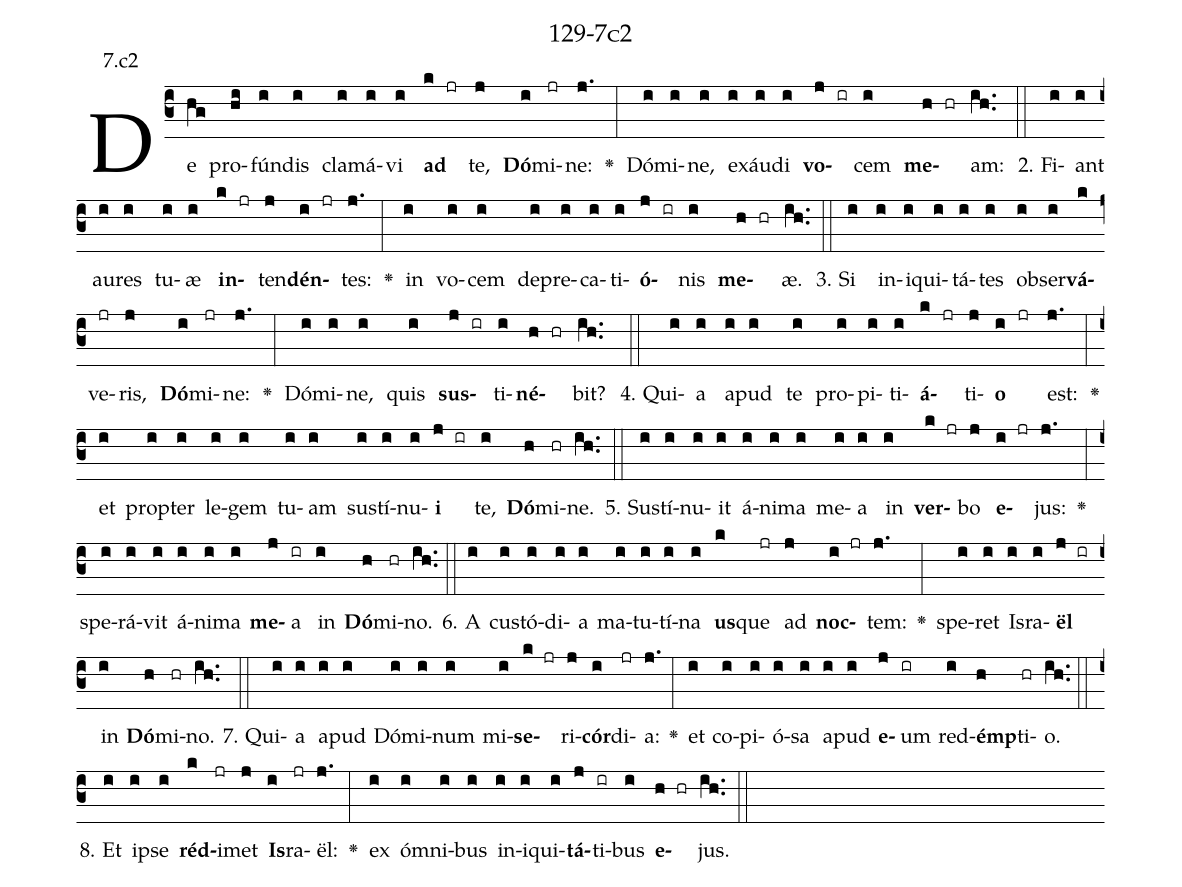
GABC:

name: 129-7c2;
annotation: 7.c2;
%%
(c3)De(hg) pro(hi)fún(i)dis(i) cla(i)má(i)vi(i) <b>ad</b>(k jr) te,(j) <b>Dó</b>(i)mi(jr)ne:(j.) <v>\greheightstar</v>(:) Dó(i)mi(i)ne,(i) ex(i)áu(i)di(i) <b>vo</b>(j ir)cem(i) <b>me</b>(h hr)am:(ih..) (::)
2. Fi(i)ant(i) au(i)res(i) tu(i)æ(i) <b>in</b>(k jr)ten(j)<b>dén</b>(i jr)tes:(j.) <v>\greheightstar</v>(:) in(i) vo(i)cem(i) de(i)pre(i)ca(i)ti(i)<b>ó</b>(j ir)nis(i) <b>me</b>(h hr)æ.(ih..) (::)
3. Si(i) in(i)i(i)qui(i)tá(i)tes(i) ob(i)ser(i)<b>vá</b>(k)ve(jr)ris,(j) <b>Dó</b>(i)mi(jr)ne:(j.) <v>\greheightstar</v>(:) Dó(i)mi(i)ne,(i) quis(i) <b>sus</b>(j ir)ti(i)<b>né</b>(h hr)bit?(ih..) (::)
4. Qui(i)a(i) a(i)pud(i) te(i) pro(i)pi(i)ti(i)<b>á</b>(k jr)ti(j)<b>o</b>(i jr) est:(j.) <v>\greheightstar</v>(:) et(i) prop(i)ter(i) le(i)gem(i) tu(i)am(i) sus(i)tí(i)nu(i)<b>i</b>(j ir) te,(i) <b>Dó</b>(h)mi(hr)ne.(ih..) (::)
5. Sus(i)tí(i)nu(i)it(i) á(i)ni(i)ma(i) me(i)a(i) in(i) <b>ver</b>(k jr)bo(j) <b>e</b>(i jr)jus:(j.) <v>\greheightstar</v>(:) spe(i)rá(i)vit(i) á(i)ni(i)ma(i) <b>me</b>(j)a(ir) in(i) <b>Dó</b>(h)mi(hr)no.(ih..) (::)
6. A(i) cus(i)tó(i)di(i)a(i) ma(i)tu(i)tí(i)na(i) <b>us</b>(k)que(jr) ad(j) <b>noc</b>(i jr)tem:(j.) <v>\greheightstar</v>(:) spe(i)ret(i) Is(i)ra(i)<b>ël</b>(j ir) in(i) <b>Dó</b>(h)mi(hr)no.(ih..) (::)
7. Qui(i)a(i) a(i)pud(i) Dó(i)mi(i)num(i) mi(i)<b>se</b>(k jr)ri(j)<b>cór</b>(i)di(jr)a:(j.) <v>\greheightstar</v>(:) et(i) co(i)pi(i)ó(i)sa(i) a(i)pud(i) <b>e</b>(j)um(ir) red(i)<b>émp</b>(h)ti(hr)o.(ih..) (::)
8. Et(i) ip(i)se(i) <b>réd</b>(k)i(jr)met(j) <b>Is</b>(i)ra(jr)ël:(j.) <v>\greheightstar</v>(:) ex(i) óm(i)ni(i)bus(i) in(i)i(i)qui(i)<b>tá</b>(j)ti(ir)bus(i) <b>e</b>(h hr)jus.(ih..) (::)
